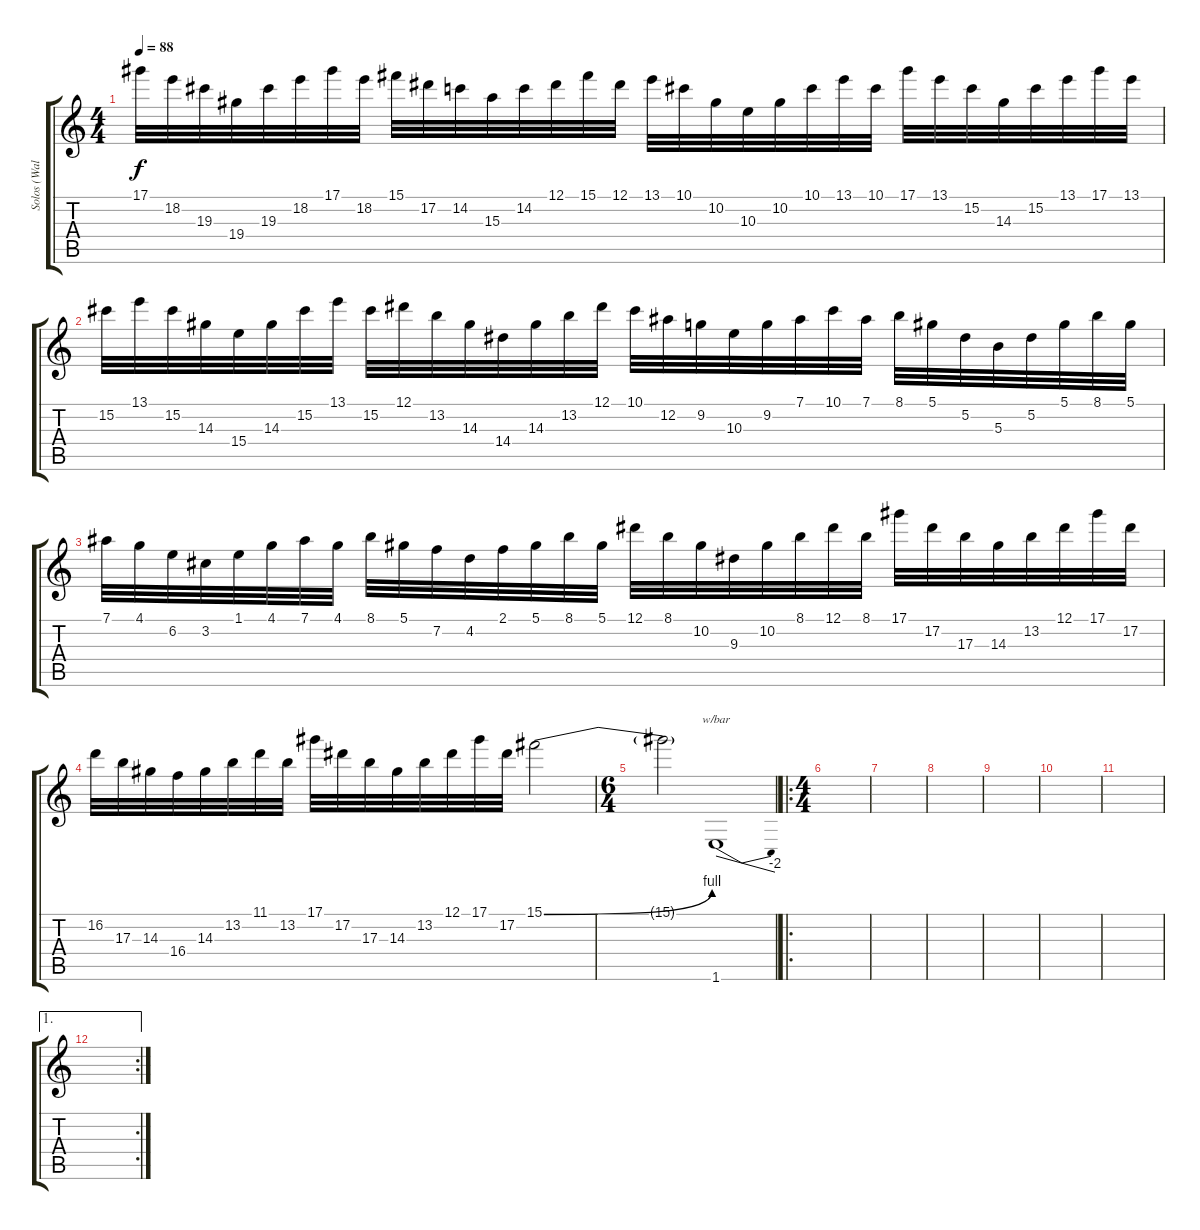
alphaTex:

\track ("Solos (Walter Giardino)" "Solos (Wal") {instrument overdrivenguitar}
\staff {score tabs}
\tuning (Eb4 Bb3 Gb3 Db3 Ab2 Eb2) {hide}
\ts (4 4)
\tempo 88
\clef g2
\ks c
17.1.32{dy f instrument overdrivenguitar} 18.2.32 19.3.32 19.4.32 19.3.32 18.2.32 17.1.32 18.2.32 15.1.32 17.2.32 14.2.32 15.3.32 14.2.32 12.1.32 15.1.32 12.1.32 13.1.32 10.1.32 10.2.32 10.3.32 10.2.32 10.1.32 13.1.32 10.1.32 17.1.32 13.1.32 15.2.32 14.3.32 15.2.32 13.1.32 17.1.32 13.1.32 |
15.2.32 13.1.32 15.2.32 14.3.32 15.4.32 14.3.32 15.2.32 13.1.32 15.2.32 12.1.32 13.2.32 14.3.32 14.4.32 14.3.32 13.2.32 12.1.32 10.1.32 12.2.32 9.2.32 10.3.32 9.2.32 7.1.32 10.1.32 7.1.32 8.1.32 5.1.32 5.2.32 5.3.32 5.2.32 5.1.32 8.1.32 5.1.32 |
7.1.32 4.1.32 6.2.32 3.2.32 1.1.32 4.1.32 7.1.32 4.1.32 8.1.32 5.1.32 7.2.32 4.2.32 2.1.32 5.1.32 8.1.32 5.1.32 12.1.32 8.1.32 10.2.32 9.3.32 10.2.32 8.1.32 12.1.32 8.1.32 17.1.32 17.2.32 17.3.32 14.3.32 13.2.32 12.1.32 17.1.32 17.2.32 |
16.2.32 17.3.32 14.3.32 16.4.32 14.3.32 13.2.32 11.1.32 13.2.32 17.1.32 17.2.32 17.3.32 14.3.32 13.2.32 12.1.32 17.1.32 17.2.32 15.1{be (bend 0 0 60 4)}.2 |
\ts (6 4)
15.1{t}.2 1.6.1{tbe (dive default 0 0 60 -8)} |
\ro
\ts (4 4)
|
|
|
|
|
|
\ae 1
\rc 2
